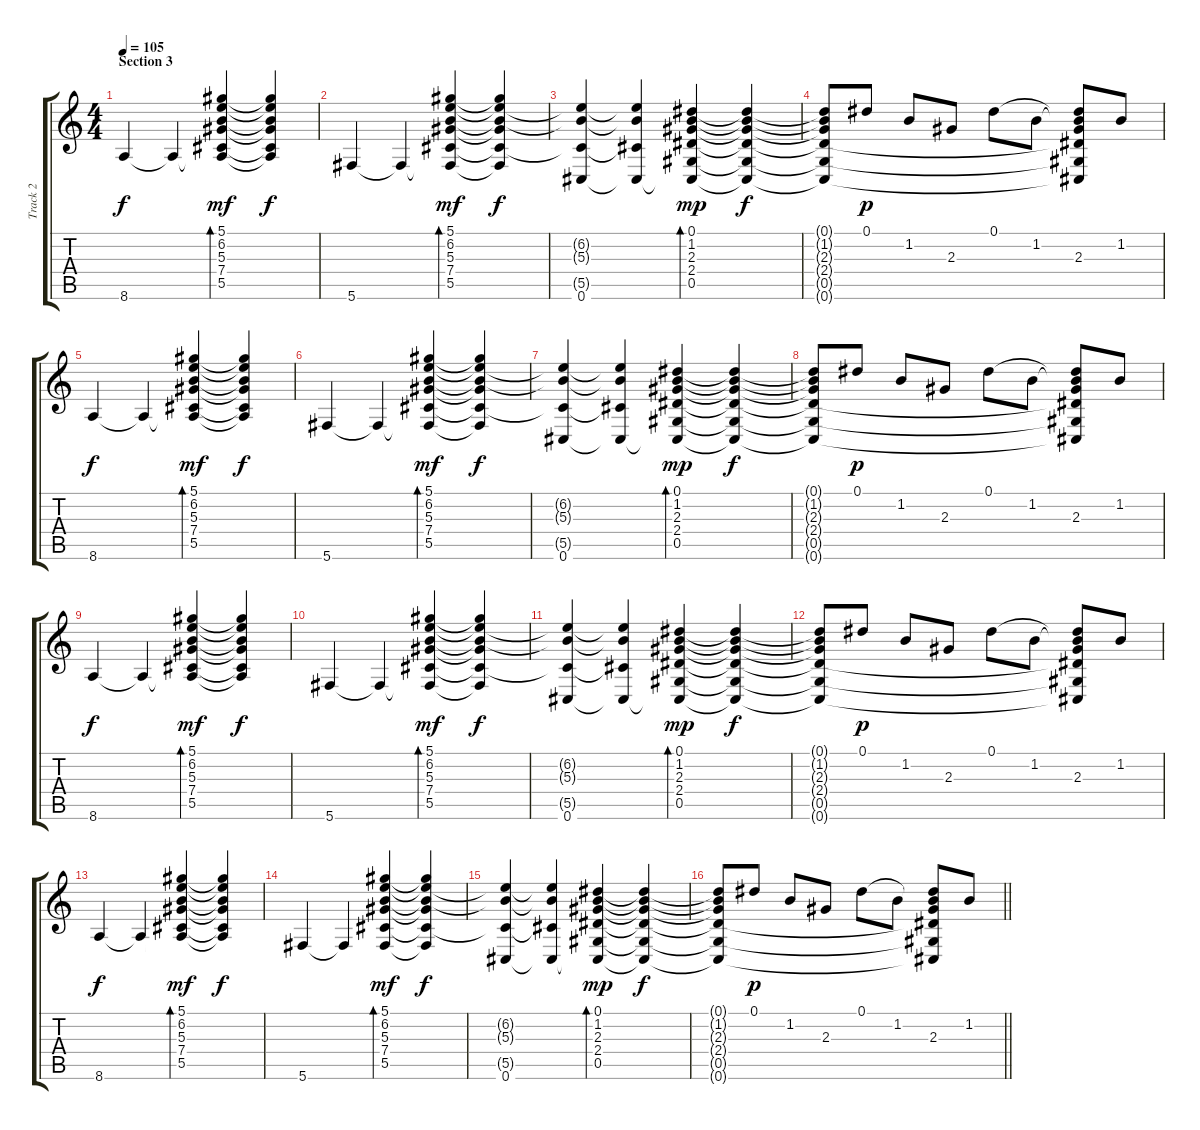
\track ("Track 2" "Track 2") {instrument electricguitarjazz}
\staff {score tabs}
\tuning (Eb4 Bb3 Gb3 Db3 Ab2 Db2) {hide}
\ts (4 4)
\section ("" "Section 3")
\tempo 105
\clef g2
\ks c
8.6.4{dy f} 8.6{t}.4 (5.1 6.2 5.3 7.4 5.5 8.6{t}).4{bd 240 dy mf} (5.1{t} 6.2{t} 5.3{t} 7.4{t} 5.5{t} 8.6{t}).4{dy f} |
5.6.4 5.6{t}.4 (5.1 6.2 5.3 7.4 5.5 5.6{t}).4{bd 120 dy mf} (5.1{t} 6.2{t} 5.3{t} 7.4{t} 5.5{t} 5.6{t}).4{dy f} |
(6.2{t} 5.3{t} 5.5{t} 0.6).4 (6.2{t} 5.3{t} 5.5{t} 0.6{t}).4 (0.1 1.2 2.3 2.4 0.5 0.6{t}).4{bd 240 dy mp} (0.1{t} 1.2{t} 2.3{t} 2.4{t} 0.5{t} 0.6{t}).4{dy f} |
(0.1{t} 1.2{t} 2.3{t} 2.4{t} 0.5{t} 0.6{t}).8 0.1.8{dy p} 1.2.8 2.3.8 0.1.8 1.2.8 (0.1{t} 1.2{t} 2.3 2.4{t} 0.5{t} 0.6{t}).8 1.2.8 |
8.6.4{dy f} 8.6{t}.4 (5.1 6.2 5.3 7.4 5.5 8.6{t}).4{bd 240 dy mf} (5.1{t} 6.2{t} 5.3{t} 7.4{t} 5.5{t} 8.6{t}).4{dy f} |
5.6.4 5.6{t}.4 (5.1 6.2 5.3 7.4 5.5 5.6{t}).4{bd 120 dy mf} (5.1{t} 6.2{t} 5.3{t} 7.4{t} 5.5{t} 5.6{t}).4{dy f} |
(6.2{t} 5.3{t} 5.5{t} 0.6).4 (6.2{t} 5.3{t} 5.5{t} 0.6{t}).4 (0.1 1.2 2.3 2.4 0.5 0.6{t}).4{bd 240 dy mp} (0.1{t} 1.2{t} 2.3{t} 2.4{t} 0.5{t} 0.6{t}).4{dy f} |
(0.1{t} 1.2{t} 2.3{t} 2.4{t} 0.5{t} 0.6{t}).8 0.1.8{dy p} 1.2.8 2.3.8 0.1.8 1.2.8 (0.1{t} 1.2{t} 2.3 2.4{t} 0.5{t} 0.6{t}).8 1.2.8 |
8.6.4{dy f} 8.6{t}.4 (5.1 6.2 5.3 7.4 5.5 8.6{t}).4{bd 240 dy mf} (5.1{t} 6.2{t} 5.3{t} 7.4{t} 5.5{t} 8.6{t}).4{dy f} |
5.6.4 5.6{t}.4 (5.1 6.2 5.3 7.4 5.5 5.6{t}).4{bd 120 dy mf} (5.1{t} 6.2{t} 5.3{t} 7.4{t} 5.5{t} 5.6{t}).4{dy f} |
(6.2{t} 5.3{t} 5.5{t} 0.6).4 (6.2{t} 5.3{t} 5.5{t} 0.6{t}).4 (0.1 1.2 2.3 2.4 0.5 0.6{t}).4{bd 240 dy mp} (0.1{t} 1.2{t} 2.3{t} 2.4{t} 0.5{t} 0.6{t}).4{dy f} |
(0.1{t} 1.2{t} 2.3{t} 2.4{t} 0.5{t} 0.6{t}).8 0.1.8{dy p} 1.2.8 2.3.8 0.1.8 1.2.8 (0.1{t} 1.2{t} 2.3 2.4{t} 0.5{t} 0.6{t}).8 1.2.8 |
8.6.4{dy f} 8.6{t}.4 (5.1 6.2 5.3 7.4 5.5 8.6{t}).4{bd 240 dy mf} (5.1{t} 6.2{t} 5.3{t} 7.4{t} 5.5{t} 8.6{t}).4{dy f} |
5.6.4 5.6{t}.4 (5.1 6.2 5.3 7.4 5.5 5.6{t}).4{bd 120 dy mf} (5.1{t} 6.2{t} 5.3{t} 7.4{t} 5.5{t} 5.6{t}).4{dy f} |
(6.2{t} 5.3{t} 5.5{t} 0.6).4 (6.2{t} 5.3{t} 5.5{t} 0.6{t}).4 (0.1 1.2 2.3 2.4 0.5 0.6{t}).4{bd 240 dy mp} (0.1{t} 1.2{t} 2.3{t} 2.4{t} 0.5{t} 0.6{t}).4{dy f} |
\barLineRight lightlight
(0.1{t} 1.2{t} 2.3{t} 2.4{t} 0.5{t} 0.6{t}).8 0.1.8{dy p} 1.2.8 2.3.8 0.1.8 1.2.8 (0.1{t} 1.2{t} 2.3 2.4{t} 0.5{t} 0.6{t}).8 1.2.8
